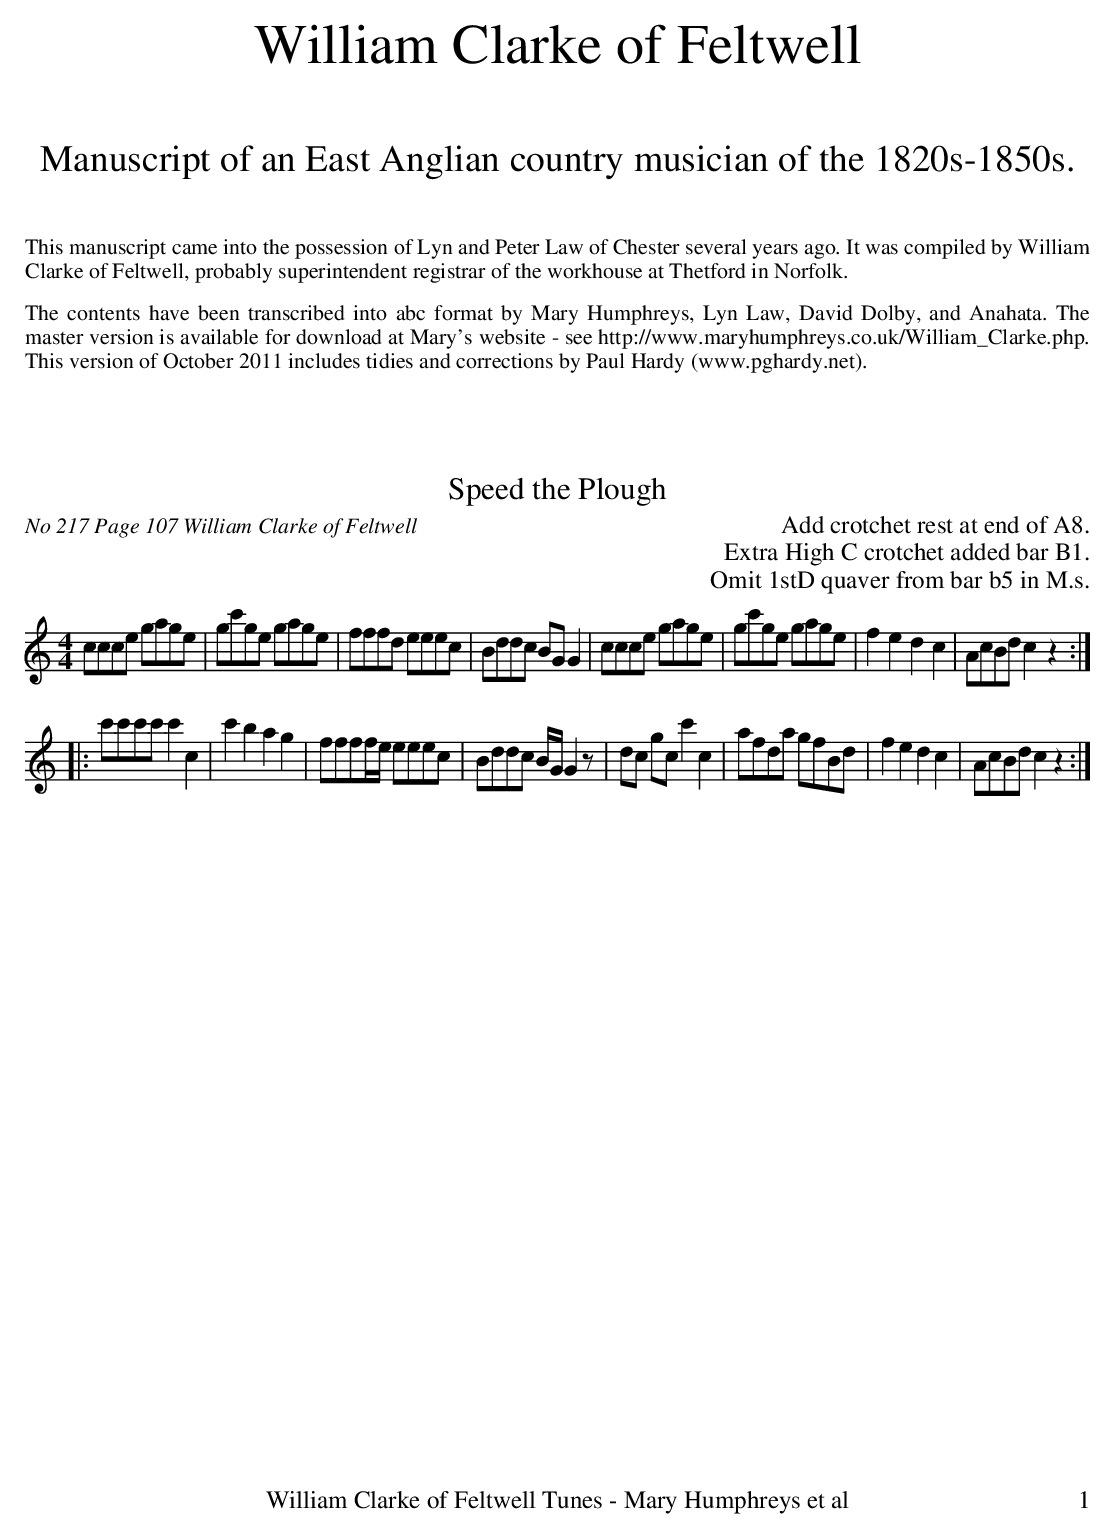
X:1
T:Speed the Plough
O:No 217 Page 107 William Clarke of Feltwell
M:4/4
L:1/8
K:C
ccce gage|gc'ge gage|fffd eeec|Bddc BGG2|ccce gage|gc'ge gage|f2e2d2c2|AcBdc2z2:|
|:c'c'c'c'c'2c2|c'2b2a2g2|ffff/e/ eeec|Bddc B/G/G2z|dc gcc'2c2|afda gfBd|f2e2d2c2|AcBdc2z2:|
